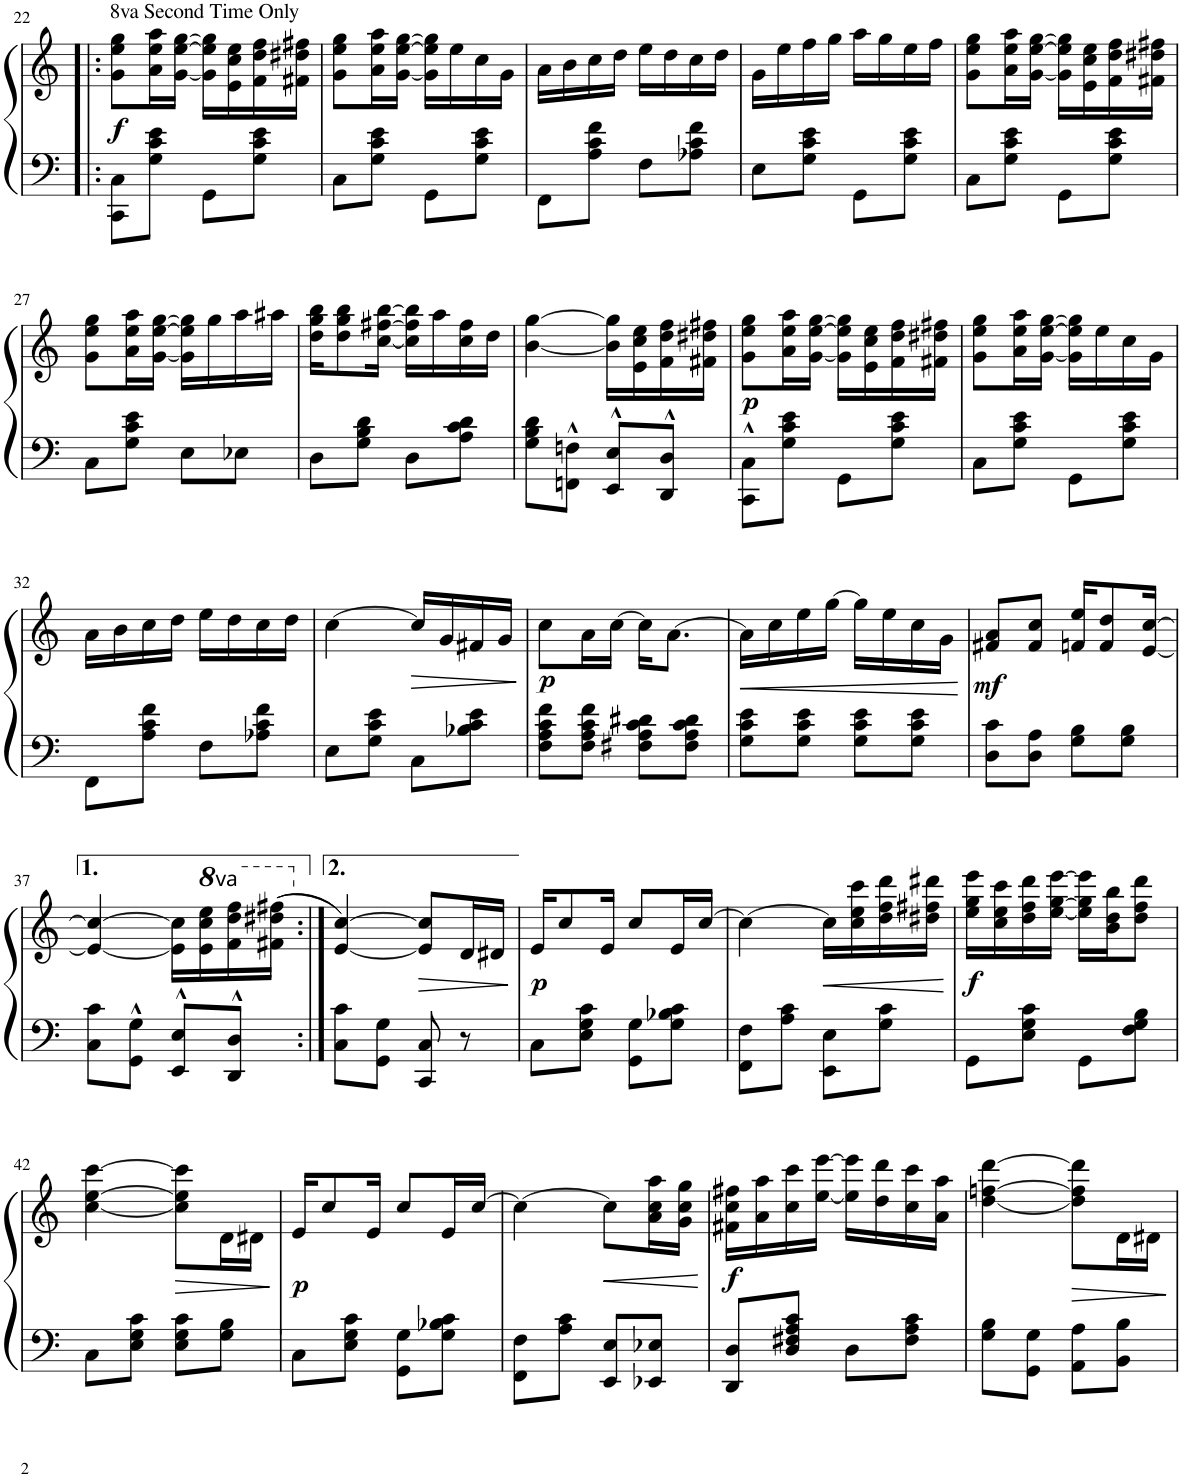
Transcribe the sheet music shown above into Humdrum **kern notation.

**kern	**kern	**dynam
*part1	*part1	*part1
*staff2	*staff1	*staff1/2
*I"Piano	*	*
*I'Pno.	*	*
!!LO:PB:g=z
*clefF4	*clefG2	*
*k[]	*k[]	*
*M2/4	*M2/4	*
=22!|:	=22!|:	=22!|:
!	!LO:TX:a:t=8va Second Time Only	!
!	!	!LO:DY:b
8CC\ 8C\L	8g\ 8ee\ 8gg\L	f
8G\ 8c\ 8e\J	16a\ 16ee\ 16aa\L	.
.	[16g\ [16ee\ [16gg\JJ	.
8GG\L	16g\] 16ee\] 16gg\]LL	.
.	16e\ 16cc\ 16ee\	.
8G\ 8c\ 8e\J	16f\ 16dd\ 16ff\	.
.	16f#X\ 16dd#X\ 16ff#X\JJ	.
=23	=23	=23
8C\L	8g\ 8ee\ 8gg\L	.
8G\ 8c\ 8e\J	16a\ 16ee\ 16aa\L	.
.	[16g\ [16ee\ [16gg\JJ	.
8GG\L	16g\] 16ee\] 16gg\]LL	.
.	16ee\	.
8G\ 8c\ 8e\J	16cc\	.
.	16g\JJ	.
=24	=24	=24
8FF\L	16a\LL	.
.	16b\	.
8A\ 8c\ 8f\J	16cc\	.
.	16dd\JJ	.
8F\L	16ee\LL	.
.	16dd\	.
8A-X\ 8c\ 8f\J	16cc\	.
.	16dd\JJ	.
=25	=25	=25
8E\L	16g\LL	.
.	16ee\	.
8G\ 8c\ 8e\J	16ff\	.
.	16gg\JJ	.
8GG\L	16aa\LL	.
.	16gg\	.
8G\ 8c\ 8e\J	16ee\	.
.	16ff\JJ	.
=26	=26	=26
8C\L	8g\ 8ee\ 8gg\L	.
8G\ 8c\ 8e\J	16a\ 16ee\ 16aa\L	.
.	[16g\ [16ee\ [16gg\JJ	.
8GG\L	16g\] 16ee\] 16gg\]LL	.
.	16e\ 16cc\ 16ee\	.
8G\ 8c\ 8e\J	16f\ 16dd\ 16ff\	.
.	16f#X\ 16dd#X\ 16ff#X\JJ	.
!!LO:LB:g=z
=27	=27	=27
8C\L	8g\ 8ee\ 8gg\L	.
8G\ 8c\ 8e\J	16a\ 16ee\ 16aa\L	.
.	[16g\ [16ee\ [16gg\JJ	.
8E\L	16g\] 16ee\] 16gg\]LL	.
.	16gg\	.
8E-X\J	16aa\	.
.	16aa#X\JJ	.
=28	=28	=28
8D\L	16dd\ 16gg\ 16bb\KL	.
.	8dd\ 8gg\ 8bb\	.
8G\ 8B\ 8d\J	.	.
.	[16cc\ [16ff#X\ [16bb\Jk	.
8D\L	16cc\] 16ff#\] 16bb\]LL	.
.	16aa\	.
8A\ 8c\ 8d\J	16cc\ 16ff#\	.
.	16dd\JJ	.
=29	=29	=29
8G\ 8B\ 8d\L	[4b\ [4gg\	.
8FFn\^^ 8Fn\^^J	.	.
8EE/^^ 8E/^^L	16b\] 16gg\]LL	.
.	16e\ 16cc\ 16ee\	.
8DD/^^ 8D/^^J	16f\ 16dd\ 16ff\	.
.	16f#X\ 16dd#X\ 16ff#X\JJ	.
=30	=30	=30
!	!	!LO:DY:b
8CC\^^ 8C\^^L	8g\ 8ee\ 8gg\L	p
8G\ 8c\ 8e\J	16a\ 16ee\ 16aa\L	.
.	[16g\ [16ee\ [16gg\JJ	.
8GG\L	16g\] 16ee\] 16gg\]LL	.
.	16e\ 16cc\ 16ee\	.
8G\ 8c\ 8e\J	16f\ 16dd\ 16ff\	.
.	16f#X\ 16dd#X\ 16ff#X\JJ	.
=31	=31	=31
8C\L	8g\ 8ee\ 8gg\L	.
8G\ 8c\ 8e\J	16a\ 16ee\ 16aa\L	.
.	[16g\ [16ee\ [16gg\JJ	.
8GG\L	16g\] 16ee\] 16gg\]LL	.
.	16ee\	.
8G\ 8c\ 8e\J	16cc\	.
.	16g\JJ	.
!!LO:LB:g=z
=32	=32	=32
8FF\L	16a\LL	.
.	16b\	.
8A\ 8c\ 8f\J	16cc\	.
.	16dd\JJ	.
8F\L	16ee\LL	.
.	16dd\	.
8A-X\ 8c\ 8f\J	16cc\	.
.	16dd\JJ	.
=33	=33	=33
8E\L	[4cc\	.
8G\ 8c\ 8e\J	.	.
!	!	!LO:HP:b
8C\L	16cc/LL]	>
.	16g/	.
8B-X\ 8c\ 8e\J	16f#X/	.
.	16g/JJ	.
.	.	]
=34	=34	=34
!	!	!LO:DY:b
8F\ 8A\ 8c\ 8f\L	8cc\L	p
8F\ 8A\ 8c\ 8f\J	16a\L	.
.	[16cc\JJ	.
8F#X\ 8A\ 8c\ 8d#X\L	16cc\KL]	.
.	[8.a\J	.
8F#\ 8A\ 8c\ 8d#\J	.	.
=35	=35	=35
!	!	!LO:HP:b
8G\ 8c\ 8e\L	16a\LL]	<
.	16cc\	.
8G\ 8c\ 8e\J	16ee\	.
.	[16gg\JJ	.
8G\ 8c\ 8e\L	16gg\LL]	.
.	16ee\	.
8G\ 8c\ 8e\J	16cc\	.
.	16g\JJ	.
.	.	[
=36	=36	=36
!	!	!LO:DY:b
8D\ 8c\L	8f#X/ 8a/L	mf
8D\ 8A\J	8f#/ 8cc/J	.
8G\ 8B\L	16fn/ 16ee/KL	.
.	8f/ 8dd/	.
8G\ 8B\J	.	.
.	[16e/ [16cc/Jk	.
!!LO:LB:g=z
=37	=37	=37
8C\ 8c\L	4e/_ 4cc/_	.
8GG\^^ 8G\^^J	.	.
8EE/^^ 8E/^^L	16e\] 16cc\]LL	.
*	*8va	*
.	16ee\ 16ccc\ 16eee\	.
8DD/^^ 8D/^^J	16ff\ 16ddd\ 16fff\	.
.	((16ff#X\ 16ddd#X\ 16fff#X\JJ	.
=38:|!	=38:|!	=38:|!
*	*X8va	*
8C\ 8c\L	[4e/ [4cc/))	.
8GG\ 8G\J	.	.
!	!	!LO:HP:b
8CC/ 8C/	8e/] 8cc/]L	>
8r	16d/L	.
.	16d#X/JJ	.
.	.	]
=39	=39	=39
!	!	!LO:DY:b
8C\L	16e/KL	p
.	8cc/	.
8E\ 8G\ 8c\J	.	.
.	16e/Jk	.
8GG\ 8G\L	8cc/L	.
8G\ 8B-X\ 8c\J	16e/L	.
.	[16cc/JJ	.
=40	=40	=40
8FF\ 8F\L	4cc\_	.
8A\ 8c\J	.	.
!	!	!LO:HP:b
8EE\ 8E\L	16cc\LL]	<
.	16cc\ 16ee\ 16ccc\	.
8G\ 8c\J	16dd\ 16ff\ 16ddd\	.
.	16dd#X\ 16ff#X\ 16ddd#X\JJ	.
.	.	[
=41	=41	=41
!	!	!LO:DY:b
8GG\L	16ee\ 16gg\ 16eee\LL	f
.	16cc\ 16ee\ 16ccc\	.
8E\ 8G\ 8c\J	16dd\ 16ff\ 16ddd\	.
.	[16ee\ [16gg\ [16eee\JJ	.
8GG\L	16ee\] 16gg\] 16eee\]LL	.
.	16b\ 16dd\ 16bb\J	.
8F\ 8G\ 8B\J	8dd\ 8ff\ 8ddd\J	.
!!LO:LB:g=z
=42	=42	=42
8C\L	[4cc\ [4ee\ [4ccc\	.
8E\ 8G\ 8c\J	.	.
!	!	!LO:HP:b
8E\ 8G\ 8c\L	8cc\] 8ee\] 8ccc\]L	>
8G\ 8B\J	16d\L	.
.	16d#X\JJ	.
.	.	]
=43	=43	=43
!	!	!LO:DY:b
8C\L	16e/KL	p
.	8cc/	.
8E\ 8G\ 8c\J	.	.
.	16e/Jk	.
8GG\ 8G\L	8cc/L	.
8G\ 8B-X\ 8c\J	16e/L	.
.	[16cc/JJ	.
=44	=44	=44
8FF\ 8F\L	4cc\_	.
8A\ 8c\J	.	.
!	!	!LO:HP:b
8EE/ 8E/L	8cc\L]	<
8EE-X/ 8E-X/J	16a\ 16cc\ 16aa\L	.
.	16g\ 16cc\ 16gg\JJ	.
.	.	[
=45	=45	=45
!	!	!LO:DY:b
8DD/ 8D/L	16f#X\ 16cc\ 16ff#X\LL	f
.	16a\ 16aa\	.
8D/ 8F#X/ 8A/ 8c/J	16cc\ 16ccc\	.
.	[16ee\ [16eee\JJ	.
8D\L	16ee\] 16eee\]LL	.
.	16dd\ 16ddd\	.
8F#\ 8A\ 8c\J	16cc\ 16ccc\	.
.	16a\ 16aa\JJ	.
=46	=46	=46
8G\ 8B\L	[4dd\ [4ffn\ [4ddd\	.
8GG\ 8G\J	.	.
!	!	!LO:HP:b
8AA\ 8A\L	8dd\] 8ff\] 8ddd\]L	>
8BB\ 8B\J	16d\L	.
.	16d#X\JJ	.
.	.	]
=	=	=
*-	*-	*-
